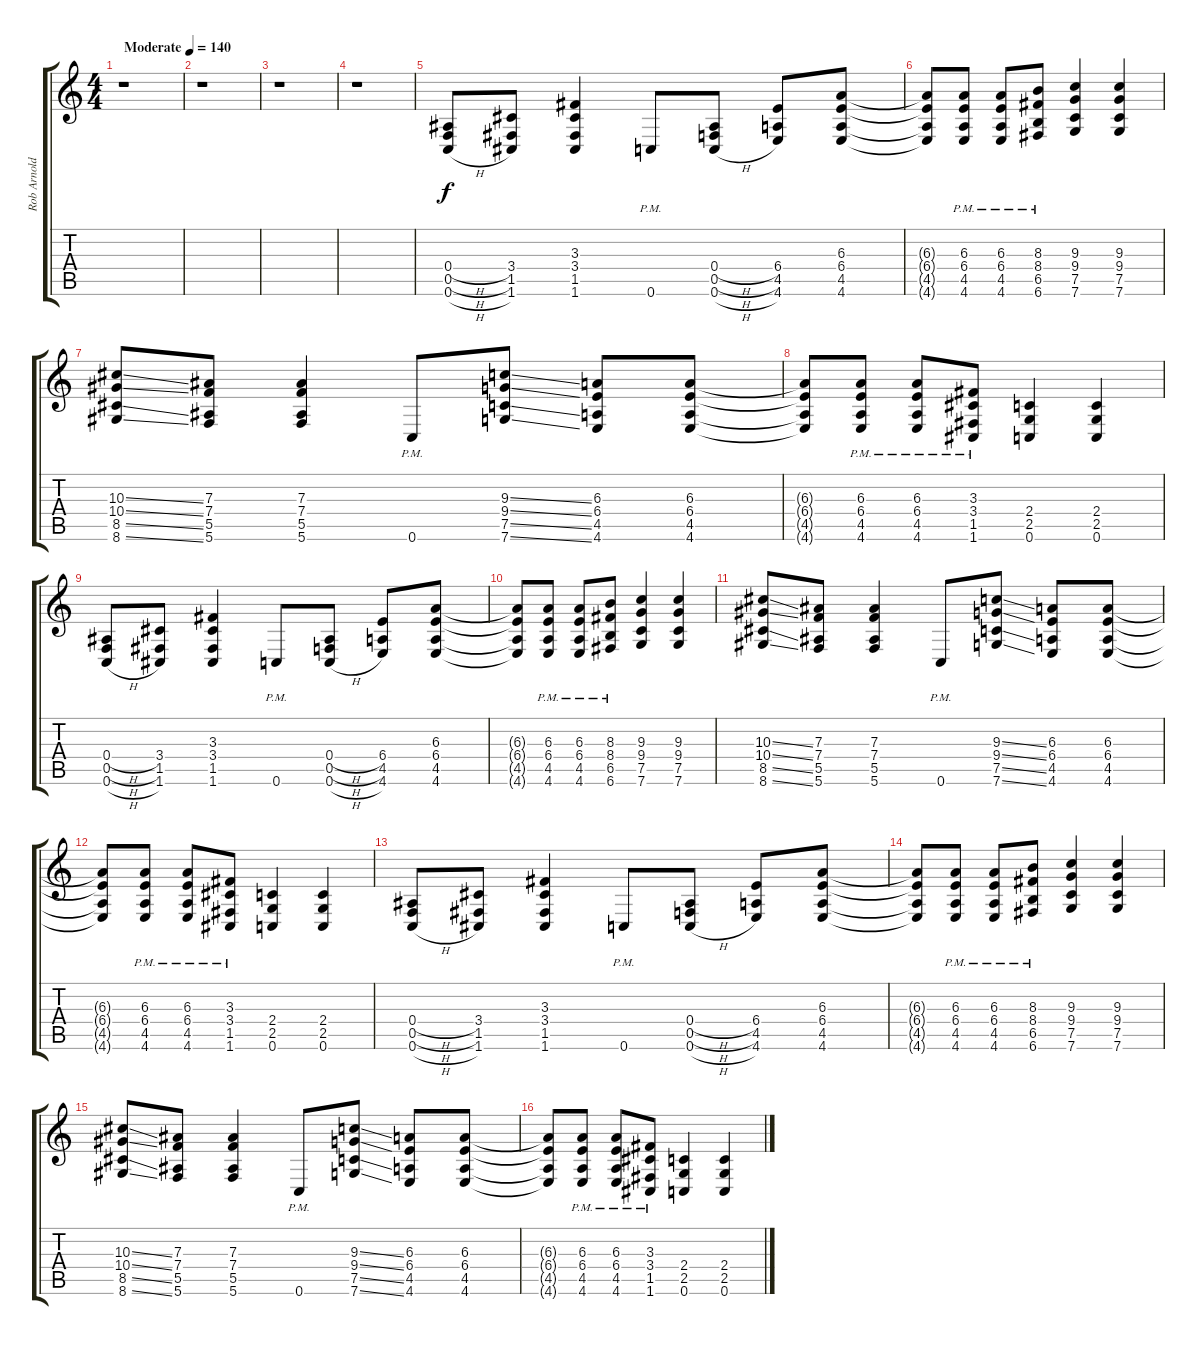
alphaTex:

\track ("Rob Arnold" "Rob Arnold") {instrument distortionguitar}
\staff {score tabs}
\tuning (C4 G3 Eb3 Bb2 F2 C2) {hide}
\ts (4 4)
\tempo (140 "Moderate")
\clef g2
\ks c
r.1{dy f instrument distortionguitar} |
r.1 |
r.1 |
r.1 |
(0.4{h} 0.5{h} 0.6{h}).8 (3.4 1.5 1.6).8 (3.3 3.4 1.5 1.6).4 0.6{pm}.8 (0.4{h} 0.5{h} 0.6{h}).8 (6.4 4.5 4.6).8 (6.3 6.4 4.5 4.6).8 |
(6.3{t} 6.4{t} 4.5{t} 4.6{t}).8 (6.3{pm} 6.4{pm} 4.5{pm} 4.6{pm}).8 (6.3{pm} 6.4{pm} 4.5{pm} 4.6{pm}).8 (8.3{pm} 8.4{pm} 6.5{pm} 6.6{pm}).8 (9.3 9.4 7.5 7.6).4 (9.3 9.4 7.5 7.6).4 |
(10.3{ss} 10.4{ss} 8.5{ss} 8.6{ss}).8 (7.3 7.4 5.5 5.6).8 (7.3 7.4 5.5 5.6).4 0.6{pm}.8 (9.3{ss} 9.4{ss} 7.5{ss} 7.6{ss}).8 (6.3 6.4 4.5 4.6).8 (6.3 6.4 4.5 4.6).8 |
(6.3{t} 6.4{t} 4.5{t} 4.6{t}).8 (6.3{pm} 6.4{pm} 4.5{pm} 4.6{pm}).8 (6.3{pm} 6.4{pm} 4.5{pm} 4.6{pm}).8 (3.3{pm} 3.4{pm} 1.5{pm} 1.6{pm}).8 (2.4 2.5 0.6).4 (2.4 2.5 0.6).4 |
(0.4{h} 0.5{h} 0.6{h}).8 (3.4 1.5 1.6).8 (3.3 3.4 1.5 1.6).4 0.6{pm}.8 (0.4{h} 0.5{h} 0.6{h}).8 (6.4 4.5 4.6).8 (6.3 6.4 4.5 4.6).8 |
(6.3{t} 6.4{t} 4.5{t} 4.6{t}).8 (6.3{pm} 6.4{pm} 4.5{pm} 4.6{pm}).8 (6.3{pm} 6.4{pm} 4.5{pm} 4.6{pm}).8 (8.3{pm} 8.4{pm} 6.5{pm} 6.6{pm}).8 (9.3 9.4 7.5 7.6).4 (9.3 9.4 7.5 7.6).4 |
(10.3{ss} 10.4{ss} 8.5{ss} 8.6{ss}).8 (7.3 7.4 5.5 5.6).8 (7.3 7.4 5.5 5.6).4 0.6{pm}.8 (9.3{ss} 9.4{ss} 7.5{ss} 7.6{ss}).8 (6.3 6.4 4.5 4.6).8 (6.3 6.4 4.5 4.6).8 |
(6.3{t} 6.4{t} 4.5{t} 4.6{t}).8 (6.3{pm} 6.4{pm} 4.5{pm} 4.6{pm}).8 (6.3{pm} 6.4{pm} 4.5{pm} 4.6{pm}).8 (3.3{pm} 3.4{pm} 1.5{pm} 1.6{pm}).8 (2.4 2.5 0.6).4 (2.4 2.5 0.6).4 |
(0.4{h} 0.5{h} 0.6{h}).8 (3.4 1.5 1.6).8 (3.3 3.4 1.5 1.6).4 0.6{pm}.8 (0.4{h} 0.5{h} 0.6{h}).8 (6.4 4.5 4.6).8 (6.3 6.4 4.5 4.6).8 |
(6.3{t} 6.4{t} 4.5{t} 4.6{t}).8 (6.3{pm} 6.4{pm} 4.5{pm} 4.6{pm}).8 (6.3{pm} 6.4{pm} 4.5{pm} 4.6{pm}).8 (8.3{pm} 8.4{pm} 6.5{pm} 6.6{pm}).8 (9.3 9.4 7.5 7.6).4 (9.3 9.4 7.5 7.6).4 |
(10.3{ss} 10.4{ss} 8.5{ss} 8.6{ss}).8 (7.3 7.4 5.5 5.6).8 (7.3 7.4 5.5 5.6).4 0.6{pm}.8 (9.3{ss} 9.4{ss} 7.5{ss} 7.6{ss}).8 (6.3 6.4 4.5 4.6).8 (6.3 6.4 4.5 4.6).8 |
(6.3{t} 6.4{t} 4.5{t} 4.6{t}).8 (6.3{pm} 6.4{pm} 4.5{pm} 4.6{pm}).8 (6.3{pm} 6.4{pm} 4.5{pm} 4.6{pm}).8 (3.3{pm} 3.4{pm} 1.5{pm} 1.6{pm}).8 (2.4 2.5 0.6).4 (2.4 2.5 0.6).4
